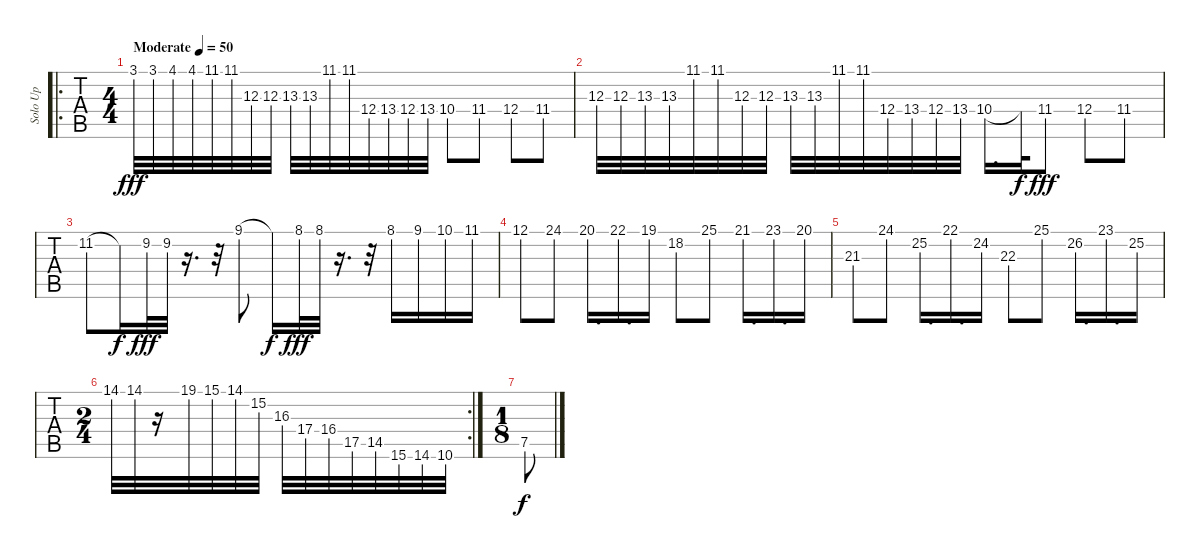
\track ("Solo Up" "Solo Up") {instrument overdrivenguitar}
\staff {tabs}
\tuning (E4 B3 G3 D3 A2 E2) {hide}
\ro
\ts (4 4)
\tempo (50 "Moderate")
\clef g2
\ks c
3.1.32{dy fff instrument overdrivenguitar} 3.1.32 4.1.32 4.1.32 11.1.32 11.1.32 12.3.32 12.3.32 13.3.32 13.3.32 11.1.32 11.1.32 12.4.32 13.4.32 12.4.32 13.4.32 10.4.8 11.4.8 12.4.8 11.4.8 |
12.3.32 12.3.32 13.3.32 13.3.32 11.1.32 11.1.32 12.3.32 12.3.32 13.3.32 13.3.32 11.1.32 11.1.32 12.4.32 13.4.32 12.4.32 13.4.32 10.4.16{d} 10.4{t}.32{dy f} 11.4.8{dy fff} 12.4.8 11.4.8 |
11.2.8 11.2{t}.16{dy f} 9.2.32{dy fff} 9.2.32 r.16{d} r.32 9.1.8 9.1{t}.16{dy f} 8.1.32{dy fff} 8.1.32 r.16{d} r.32 8.1.16 9.1.16 10.1.16 11.1.16 |
12.1.8 24.1.8 20.1.16{d} 22.1.16{d} 19.1.16 18.2.8 25.1.8 21.1.16{d} 23.1.16{d} 20.1.16 |
21.3.8 24.1.8 25.2.16{d} 22.1.16{d} 24.2.16 22.3.8 25.1.8 26.2.16{d} 23.1.16{d} 25.2.16 |
\rc 2
\ts (2 4)
14.1.32 14.1.32 r.16 19.1.32 15.1.32 14.1.32 15.2.32 16.3.32 17.4.32 16.4.32 17.5.32 14.5.32 15.6.32 14.6.32 10.6.32 |
\ts (1 8)
7.5.8{dy f}
